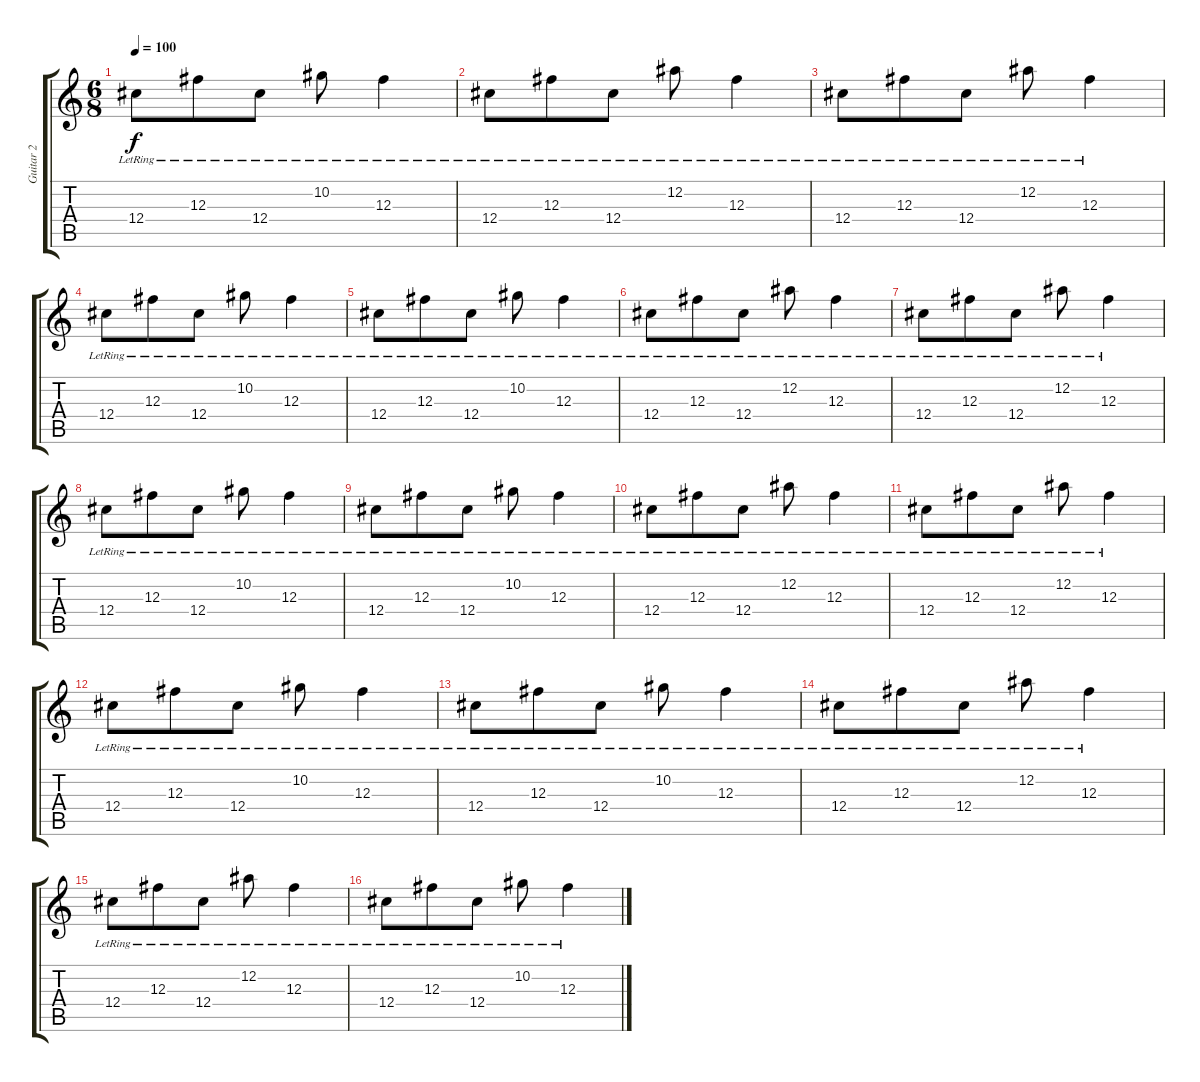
\track ("Guitar 2" "Guitar 2") {instrument acousticguitarsteel}
\staff {score tabs}
\tuning (Eb4 Bb3 Gb3 Db3 Ab2 Eb2) {hide}
\ts (6 8)
\tempo 100
\clef g2
\ks c
12.4{lr}.8{dy f} 12.3{lr}.8 12.4{lr}.8 10.2{lr}.8 12.3{lr}.4 |
12.4{lr}.8 12.3{lr}.8 12.4{lr}.8 12.2{lr}.8 12.3{lr}.4 |
12.4{lr}.8 12.3{lr}.8 12.4{lr}.8 12.2{lr}.8 12.3{lr}.4 |
12.4{lr}.8 12.3{lr}.8 12.4{lr}.8 10.2{lr}.8 12.3{lr}.4 |
12.4{lr}.8 12.3{lr}.8 12.4{lr}.8 10.2{lr}.8 12.3{lr}.4 |
12.4{lr}.8 12.3{lr}.8 12.4{lr}.8 12.2{lr}.8 12.3{lr}.4 |
12.4{lr}.8 12.3{lr}.8 12.4{lr}.8 12.2{lr}.8 12.3{lr}.4 |
12.4{lr}.8 12.3{lr}.8 12.4{lr}.8 10.2{lr}.8 12.3{lr}.4 |
12.4{lr}.8 12.3{lr}.8 12.4{lr}.8 10.2{lr}.8 12.3{lr}.4 |
12.4{lr}.8 12.3{lr}.8 12.4{lr}.8 12.2{lr}.8 12.3{lr}.4 |
12.4{lr}.8 12.3{lr}.8 12.4{lr}.8 12.2{lr}.8 12.3{lr}.4 |
12.4{lr}.8 12.3{lr}.8 12.4{lr}.8 10.2{lr}.8 12.3{lr}.4 |
12.4{lr}.8 12.3{lr}.8 12.4{lr}.8 10.2{lr}.8 12.3{lr}.4 |
12.4{lr}.8 12.3{lr}.8 12.4{lr}.8 12.2{lr}.8 12.3{lr}.4 |
12.4{lr}.8 12.3{lr}.8 12.4{lr}.8 12.2{lr}.8 12.3{lr}.4 |
12.4{lr}.8 12.3{lr}.8 12.4{lr}.8 10.2{lr}.8 12.3{lr}.4
